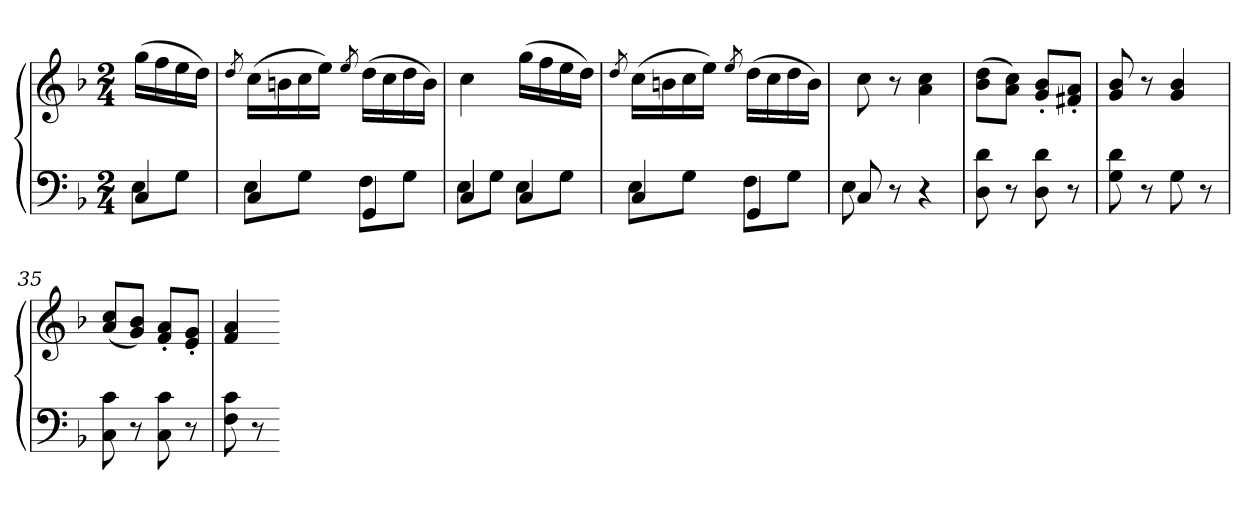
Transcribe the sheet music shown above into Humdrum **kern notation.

**kern	**kern
*part1	*part1
*staff2	*staff1
*clefF4	*clefG2
*k[b-]	*k[b-]
*F:	*F:
*M2/4	*M2/4
=	=
*^	*
4C	8EL	(16ggLL
.	.	16ff
.	8GJ	16ee
.	.	16ddJJ)
=29	=29	=29
.	.	8qdd
4C	8EL	(16ccLL
.	.	16bn
.	8GJ	16cc
.	.	16eeJJ)
.	.	8qee
4GG	8FL	(16ddLL
.	.	16cc
.	8GJ	16dd
.	.	16bJJ)
=30	=30	=30
4C	8EL	4cc
.	8GJ	.
4C	8EL	(16ggLL
.	.	16ff
.	8GJ	16ee
.	.	16ddJJ)
=31	=31	=31
.	.	8qdd
4C	8EL	(16ccLL
.	.	16bn
.	8GJ	16cc
.	.	16eeJJ)
.	.	8qee
4GG	8FL	(16ddLL
.	.	16cc
.	8GJ	16dd
.	.	16bJJ)
=32	=32	=32
8C	8E	8cc
8r	4.ryy	8r
4r	.	4a 4cc
*v	*v	*
=33	=33
8D 8d	(8b- 8ddL
8r	8a 8ccJ)
8D 8d	8g' 8b-'L
8r	8f#X' 8a'J
=34	=34
8G 8d	8g 8b-
8r	8r
8G	4g 4b-
8r	.
=35	=35
8C 8c	(8a 8ccL
8r	8g 8b-J)
8C 8c	8f' 8a'L
8r	8e' 8g'J
=36	=36
8F 8c	4f 4a
8r	.
=-	=-
*-	*-
